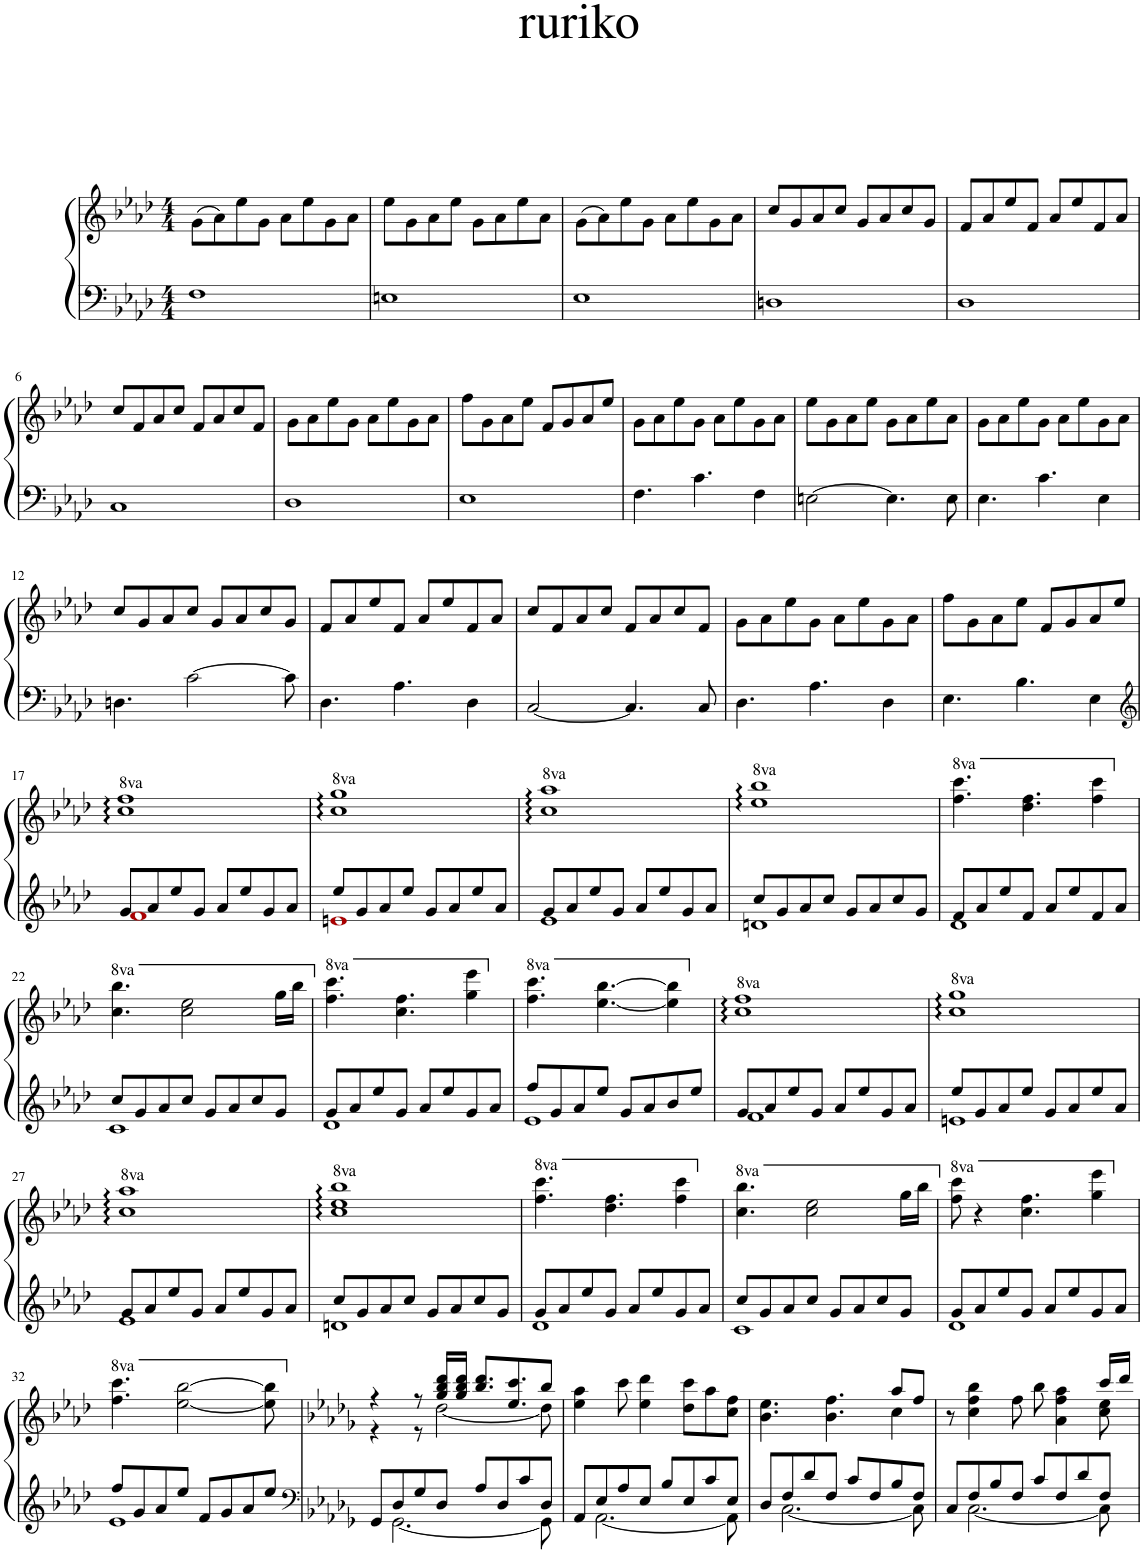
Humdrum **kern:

**kern	**kern
*part1	*part1
*staff2	*staff1
*I"Piano	*
*I'Pno	*
*clefF4	*clefG2
*k[b-e-a-d-]	*k[b-e-a-d-]
*M4/4	*M4/4
=1	=1
1F	(8g\L
.	8a-\)
.	8ee-\
.	8g\J
.	8a-\L
.	8ee-\
.	8g\
.	8a-\J
=2	=2
1En	8ee-\L
.	8g\
.	8a-\
.	8ee-\J
.	8g\L
.	8a-\
.	8ee-\
.	8a-\J
=3	=3
1E-	(8g\L
.	8a-\)
.	8ee-\
.	8g\J
.	8a-\L
.	8ee-\
.	8g\
.	8a-\J
=4	=4
1Dn	8cc/L
.	8g/
.	8a-/
.	8cc/J
.	8g/L
.	8a-/
.	8cc/
.	8g/J
=5	=5
1D-	8f/L
.	8a-/
.	8ee-/
.	8f/J
.	8a-/L
.	8ee-/
.	8f/
.	8a-/J
!!LO:LB:g=z
=6	=6
1C	8cc/L
.	8f/
.	8a-/
.	8cc/J
.	8f/L
.	8a-/
.	8cc/
.	8f/J
=7	=7
1D-	8g\L
.	8a-\
.	8ee-\
.	8g\J
.	8a-\L
.	8ee-\
.	8g\
.	8a-\J
=8	=8
1E-	8ff\L
.	8g\
.	8a-\
.	8ee-\J
.	8f/L
.	8g/
.	8a-/
.	8ee-/J
=9	=9
4.F\	8g\L
.	8a-\
.	8ee-\
4.c\	8g\J
.	8a-\L
.	8ee-\
4F\	8g\
.	8a-\J
=10	=10
[2En\	8ee-\L
.	8g\
.	8a-\
.	8ee-\J
4.E\]	8g\L
.	8a-\
.	8ee-\
8E\	8a-\J
=11	=11
4.E-\	8g\L
.	8a-\
.	8ee-\
4.c\	8g\J
.	8a-\L
.	8ee-\
4E-\	8g\
.	8a-\J
!!LO:LB:g=z
=12	=12
4.Dn\	8cc/L
.	8g/
.	8a-/
[2c\	8cc/J
.	8g/L
.	8a-/
.	8cc/
8c\]	8g/J
=13	=13
4.D-\	8f/L
.	8a-/
.	8ee-/
4.A-\	8f/J
.	8a-/L
.	8ee-/
4D-\	8f/
.	8a-/J
=14	=14
[2C/	8cc/L
.	8f/
.	8a-/
.	8cc/J
4.C/]	8f/L
.	8a-/
.	8cc/
8C/	8f/J
=15	=15
4.D-\	8g\L
.	8a-\
.	8ee-\
4.A-\	8g\J
.	8a-\L
.	8ee-\
4D-\	8g\
.	8a-\J
=16	=16
4.E-\	8ff\L
.	8g\
.	8a-\
4.B-\	8ee-\J
.	8f/L
.	8g/
4E-\	8a-/
.	8ee-/J
!!LO:LB:g=z
=17	=17
*clefG2	*
*^	*
*	*	*8va
8g/L	1fi	1ccc:: 1fff::
8a-/	.	.
8ee-/	.	.
8g/J	.	.
8a-/L	.	.
8ee-/	.	.
8g/	.	.
8a-/J	.	.
=18	=18	=18
*	*	*X8va
*	*	*8va
8ee-/L	1eni	1ccc:: 1ggg::
8g/	.	.
8a-/	.	.
8ee-/J	.	.
8g/L	.	.
8a-/	.	.
8ee-/	.	.
8a-/J	.	.
=19	=19	=19
*	*	*X8va
*	*	*8va
8g/L	1e-	1ccc:: 1aaa-::
8a-/	.	.
8ee-/	.	.
8g/J	.	.
8a-/L	.	.
8ee-/	.	.
8g/	.	.
8a-/J	.	.
=20	=20	=20
*	*	*X8va
*	*	*8va
8cc/L	1dn	1eee-:: 1bbb-::
8g/	.	.
8a-/	.	.
8cc/J	.	.
8g/L	.	.
8a-/	.	.
8cc/	.	.
8g/J	.	.
=21	=21	=21
*	*	*X8va
*	*	*8va
8f/L	1d-	4.fff\ 4.cccc\
8a-/	.	.
8ee-/	.	.
8f/J	.	4.ddd-\ 4.fff\
8a-/L	.	.
8ee-/	.	.
8f/	.	4fff\ 4cccc\
8a-/J	.	.
!!LO:LB:g=z
=22	=22	=22
*	*	*X8va
*	*	*8va
8cc/L	1c	4.ccc\ 4.bbb-\
8g/	.	.
8a-/	.	.
8cc/J	.	2ccc\ 2eee-\
8g/L	.	.
8a-/	.	.
8cc/	.	.
8g/J	.	16ggg\LL
.	.	16bbb-\JJ
=23	=23	=23
*	*	*X8va
*	*	*8va
8g/L	1d-	4.fff\ 4.cccc\
8a-/	.	.
8ee-/	.	.
8g/J	.	4.ccc\ 4.fff\
8a-/L	.	.
8ee-/	.	.
8g/	.	4ggg\ 4eeee-\
8a-/J	.	.
=24	=24	=24
*	*	*X8va
*	*	*8va
8ff/L	1e-	4.fff\ 4.cccc\
8g/	.	.
8a-/	.	.
8ee-/J	.	[4.eee-\ [4.bbb-\
8g/L	.	.
8a-/	.	.
8b-/	.	4eee-\] 4bbb-\]
8ee-/J	.	.
=25	=25	=25
*	*	*X8va
*	*	*8va
8g/L	1f	1ccc:: 1fff::
8a-/	.	.
8ee-/	.	.
8g/J	.	.
8a-/L	.	.
8ee-/	.	.
8g/	.	.
8a-/J	.	.
=26	=26	=26
*	*	*X8va
*	*	*8va
8ee-/L	1en	1ccc:: 1ggg::
8g/	.	.
8a-/	.	.
8ee-/J	.	.
8g/L	.	.
8a-/	.	.
8ee-/	.	.
8a-/J	.	.
!!LO:LB:g=z
=27	=27	=27
*	*	*X8va
*	*	*8va
8g/L	1e-	1ccc:: 1aaa-::
8a-/	.	.
8ee-/	.	.
8g/J	.	.
8a-/L	.	.
8ee-/	.	.
8g/	.	.
8a-/J	.	.
=28	=28	=28
*	*	*X8va
*	*	*8va
8cc/L	1dn	1ccc:: 1eee-:: 1bbb-::
8g/	.	.
8a-/	.	.
8cc/J	.	.
8g/L	.	.
8a-/	.	.
8cc/	.	.
8g/J	.	.
=29	=29	=29
*	*	*X8va
*	*	*8va
8g/L	1d-	4.fff\ 4.cccc\
8a-/	.	.
8ee-/	.	.
8g/J	.	4.ddd-\ 4.fff\
8a-/L	.	.
8ee-/	.	.
8g/	.	4fff\ 4cccc\
8a-/J	.	.
=30	=30	=30
*	*	*X8va
*	*	*8va
8cc/L	1c	4.ccc\ 4.bbb-\
8g/	.	.
8a-/	.	.
8cc/J	.	2ccc\ 2eee-\
8g/L	.	.
8a-/	.	.
8cc/	.	.
8g/J	.	16ggg\LL
.	.	16bbb-\JJ
=31	=31	=31
*	*	*X8va
*	*	*8va
8g/L	1d-	8fff\ 8cccc\
8a-/	.	4r
8ee-/	.	.
8g/J	.	4.ccc\ 4.fff\
8a-/L	.	.
8ee-/	.	.
8g/	.	4ggg\ 4eeee-\
8a-/J	.	.
!!LO:LB:g=z
=32	=32	=32
*	*	*X8va
*	*	*8va
8ff/L	1e-	4.fff\ 4.cccc\
8g/	.	.
8a-/	.	.
8ee-/J	.	[2eee-\ [2bbb-\
8f/L	.	.
8g/	.	.
8a-/	.	.
8ee-/J	.	8eee-\] 8bbb-\]
=33	=33	=33
*clefF4	*	*
*k[b-e-a-d-g-]	*	*k[b-e-a-d-g-]
*	*	*X8va
*	*	*^
8GG-/L	8ryy	4r	4r
8D-/	[2.GG-\	.	.
8G-/	.	8r	8r
8D-/J	.	16gg-/ 16bb-/ 16ddd-/LL	[2dd-\
.	.	16gg-/ 16bb-/ 16ddd-/JJ	.
8A-/L	.	8.bb-/ 8.ddd-/L	.
8D-/	.	.	.
.	.	8.ee-/ 8.ccc/	.
8c/	.	.	.
8D-/J	8GG-\]	8bb-/J	8dd-\]
*	*	*v	*v
=34	=34	=34
8AA-/L	8ryy	4ee-\ 4aa-\
8E-/	[2.AA-\	.
8A-/	.	8ccc\
8E-/J	.	4ee-\ 4ddd-\
8B-/L	.	.
8E-/	.	8dd-\ 8ccc\L
8c/	.	8aa-\
8E-/J	8AA-\]	8cc\ 8ff\J
=35	=35	=35
*	*	*^
8D-/L	8ryy	4.b-\ 4.ee-\	2.ryy
8F/	[2.C\	.	.
8d-/	.	.	.
8F/J	.	4.b-\ 4.ff\	.
8c/L	.	.	.
8F/	.	.	.
8B-/	.	8aa-/L	4cc\
8F/J	8C\]	8ff/J	.
=36	=36	=36	=36
8C/L	8ryy	8r	2..ryy
8F/	[2.C\	4cc\ 4ff\ 4bb-\	.
8B-/	.	.	.
8F/J	.	8ff\	.
8c/L	.	8bb-\	.
8F/	.	4a-\ 4ff\ 4aa-\	.
8d-/	.	.	.
8F/J	8C\]	16ccc/LL	8cc\ 8ee-\
.	.	16ddd-/JJ	.
*v	*v	*	*
*	*v	*v
=	=
*-	*-
